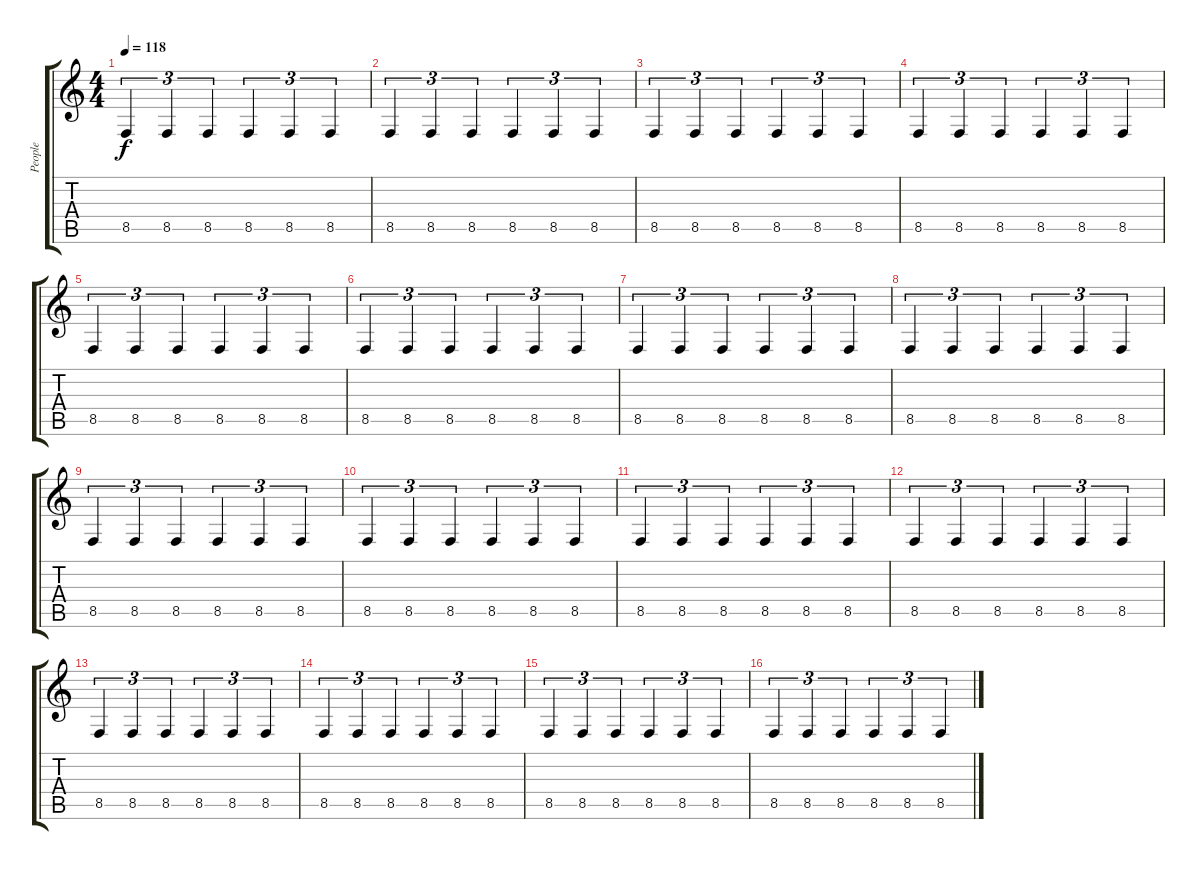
\track ("People" "People") {instrument applause}
\staff {score tabs}
\tuning (E4 B3 G3 D3 A2 E2) {hide}
\ts (4 4)
\tempo 118
\clef g2
\ks c
8.5.4{tu (3 2) dy f} 8.5.4{tu (3 2)} 8.5.4{tu (3 2)} 8.5.4{tu (3 2)} 8.5.4{tu (3 2)} 8.5.4{tu (3 2)} |
8.5.4{tu (3 2)} 8.5.4{tu (3 2)} 8.5.4{tu (3 2)} 8.5.4{tu (3 2)} 8.5.4{tu (3 2)} 8.5.4{tu (3 2)} |
8.5.4{tu (3 2)} 8.5.4{tu (3 2)} 8.5.4{tu (3 2)} 8.5.4{tu (3 2)} 8.5.4{tu (3 2)} 8.5.4{tu (3 2)} |
8.5.4{tu (3 2)} 8.5.4{tu (3 2)} 8.5.4{tu (3 2)} 8.5.4{tu (3 2)} 8.5.4{tu (3 2)} 8.5.4{tu (3 2)} |
8.5.4{tu (3 2)} 8.5.4{tu (3 2)} 8.5.4{tu (3 2)} 8.5.4{tu (3 2)} 8.5.4{tu (3 2)} 8.5.4{tu (3 2)} |
8.5.4{tu (3 2)} 8.5.4{tu (3 2)} 8.5.4{tu (3 2)} 8.5.4{tu (3 2)} 8.5.4{tu (3 2)} 8.5.4{tu (3 2)} |
8.5.4{tu (3 2)} 8.5.4{tu (3 2)} 8.5.4{tu (3 2)} 8.5.4{tu (3 2)} 8.5.4{tu (3 2)} 8.5.4{tu (3 2)} |
8.5.4{tu (3 2)} 8.5.4{tu (3 2)} 8.5.4{tu (3 2)} 8.5.4{tu (3 2)} 8.5.4{tu (3 2)} 8.5.4{tu (3 2)} |
8.5.4{tu (3 2)} 8.5.4{tu (3 2)} 8.5.4{tu (3 2)} 8.5.4{tu (3 2)} 8.5.4{tu (3 2)} 8.5.4{tu (3 2)} |
8.5.4{tu (3 2)} 8.5.4{tu (3 2)} 8.5.4{tu (3 2)} 8.5.4{tu (3 2)} 8.5.4{tu (3 2)} 8.5.4{tu (3 2)} |
8.5.4{tu (3 2)} 8.5.4{tu (3 2)} 8.5.4{tu (3 2)} 8.5.4{tu (3 2)} 8.5.4{tu (3 2)} 8.5.4{tu (3 2)} |
8.5.4{tu (3 2)} 8.5.4{tu (3 2)} 8.5.4{tu (3 2)} 8.5.4{tu (3 2)} 8.5.4{tu (3 2)} 8.5.4{tu (3 2)} |
8.5.4{tu (3 2)} 8.5.4{tu (3 2)} 8.5.4{tu (3 2)} 8.5.4{tu (3 2)} 8.5.4{tu (3 2)} 8.5.4{tu (3 2)} |
8.5.4{tu (3 2)} 8.5.4{tu (3 2)} 8.5.4{tu (3 2)} 8.5.4{tu (3 2)} 8.5.4{tu (3 2)} 8.5.4{tu (3 2)} |
8.5.4{tu (3 2)} 8.5.4{tu (3 2)} 8.5.4{tu (3 2)} 8.5.4{tu (3 2)} 8.5.4{tu (3 2)} 8.5.4{tu (3 2)} |
8.5.4{tu (3 2)} 8.5.4{tu (3 2)} 8.5.4{tu (3 2)} 8.5.4{tu (3 2)} 8.5.4{tu (3 2)} 8.5.4{tu (3 2)}
